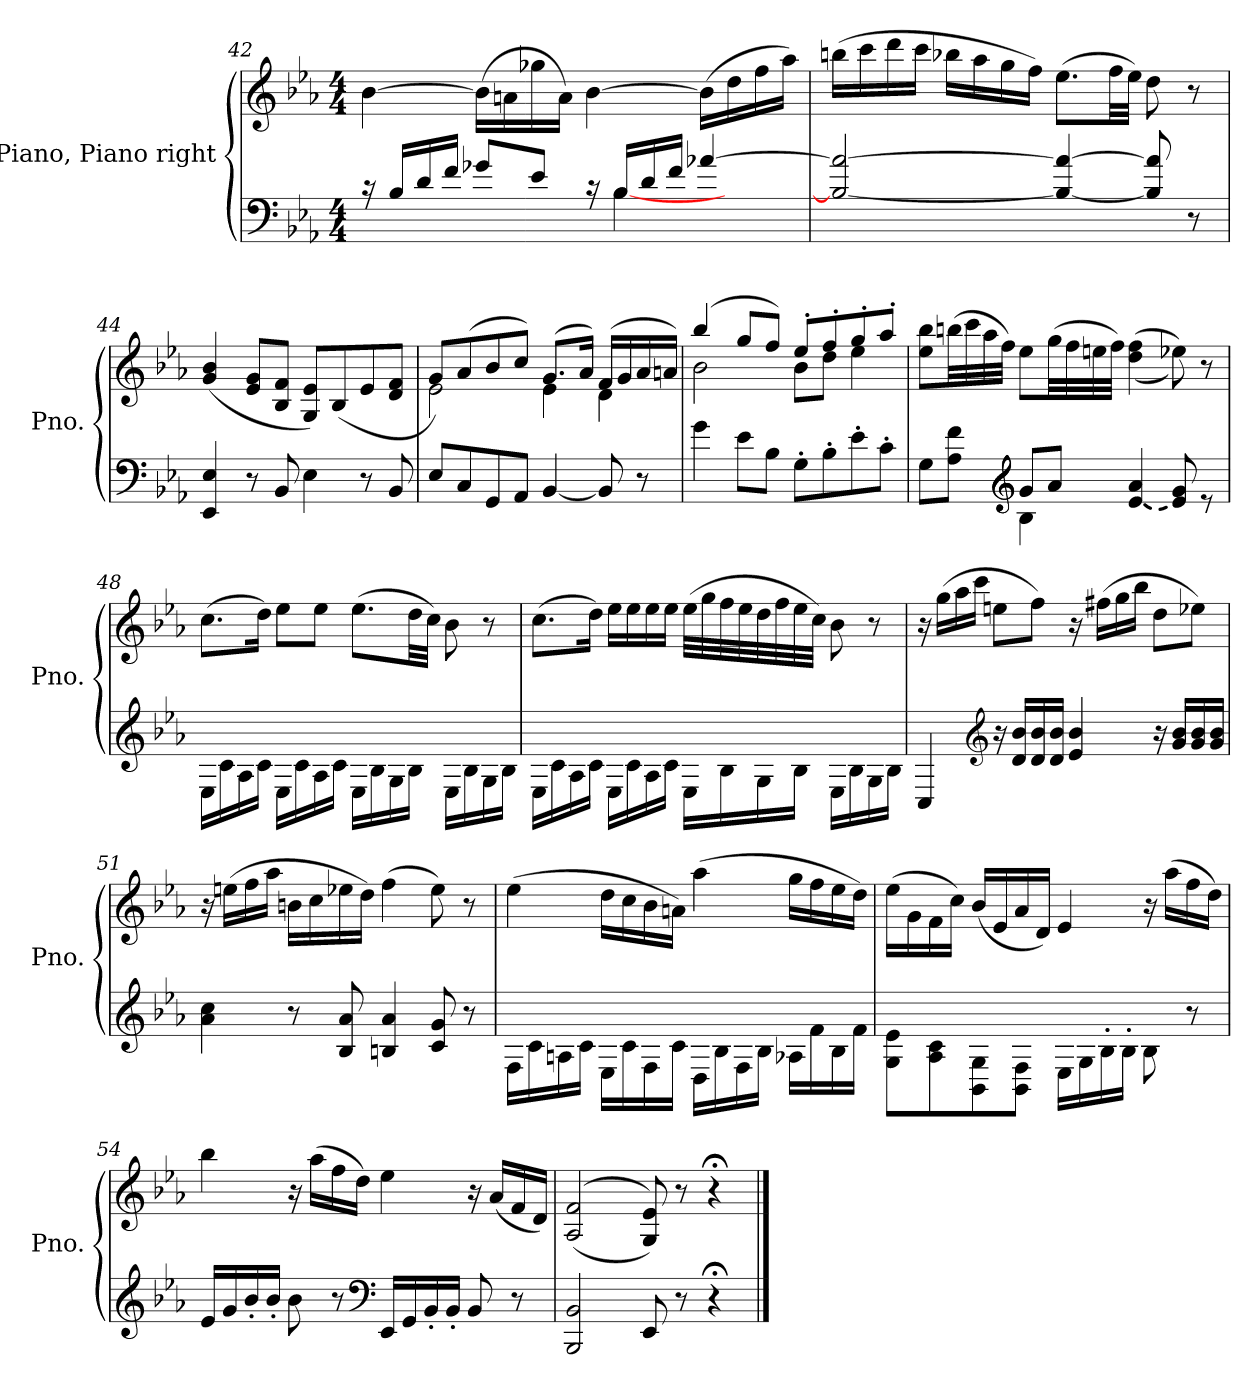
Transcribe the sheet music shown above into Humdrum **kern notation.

**kern	**kern
*part1	*part1
*staff2	*staff1
*I"Piano, Piano right	*
*I'Pno.	*
*clefF4	*clefG2
*k[b-e-a-]	*k[b-e-a-]
*M4/4	*M4/4
=42	=42
*^	*
16rc	16ryy	[4b-\
*v	*v	*
16B-/LL	.
16d/	.
16f/JJ	.
8g-X/L	(>16b-\LL]
.	16an\
8e-/J	16gg-X\
.	16a\JJ)
16rc	[4b-\
*^	*
16B-/LL	[4B-\	.
16d/	.	.
16f/JJ	.	.
[4a-X/	.	(>16b-\LL]
.	8.ryy	16dd\
.	.	16ff\
.	.	16aa-\JJ)
*v	*v	*
=43	=43
2B-/_ 2a-/_	(>16bbn\LL
.	16ccc\
.	16ddd\
.	16ccc\JJ
.	16bb-X\LL
.	16aa-\
.	16gg\
.	16ff\JJ)
4B-/_ 4a-/_	(>8.ee-\L
.	32ff\LL
.	32ee-\JJJ)
8B-/] 8a-/]	8dd\
8r	8r
=44	=44
4EE-/ 4E-/	(<4g/ 4b-/
8r	8e-/ 8g/L
8BB-/	8B-/ 8f/J
4E-\	8G/ 8e-/L)
.	(>8B-/
8r	8e-/
8BB-/	8d/ 8f/J
=45	=45
*	*^
8E-/L	8g/L)	2e-\
8C/	(>8a-/	.
8GG/	8b-/	.
8AA-/J	8cc/J)	.
[4BB-/	(>8.g/L	4e-\
.	16a-/Jk)	.
8BB-/]	(>16f/LL	4d\
.	16g/	.
8r	16a-/	.
.	16an/JJ)	.
=46	=46	=46
4g\	(>4bb-/	2b-\
8e-\L	8gg/L	.
8B-\J	8ff/J)	.
8G'\L	8ee-'/L	8b-\L
8B-'\	8ff'/	8dd\J
8e-'\	8gg'/	4ee-\
8c'\J	8aa-'/J	.
*	*v	*v
=47	=47
*^	*
8G\L	4ryy	8ee-\ 8bb-\L
8A-\ 8f\J	.	(>32bbn\LL
.	.	32ccc\
.	.	32aa-\
.	.	32ff\JJJ)
*clefG2	*	*
8g/L	4B-\	8ee-\L
8a-/J	.	(>32gg\LL
.	.	32ff\
.	.	32een\
.	.	32ff\JJJ)
!LO:T:n=1:dash	!	!
[4e-/ 4a-/	2ryy	(>(<4dd\ 4ff\
8e-/] 8g/	.	8ee-X\))
8re	.	8r
*v	*v	*
=48	=48
16E-\LL	(>8.cc\L
16c\	.
16A-\	.
16c\JJ	16dd\Jk)
16E-\LL	8ee-\L
16c\	.
16A-\	8ee-\J
16c\JJ	.
16E-\LL	(>8.ee-\L
16B-\	.
16G\	.
16B-\JJ	32dd\LL
.	32cc\JJJ)
16E-\LL	8b-\
16B-\	.
16G\	8r
16B-\JJ	.
=49	=49
16E-\LL	(>8.cc\L
16c\	.
16A-\	.
16c\JJ	16dd\Jk)
16E-\LL	16ee-\LL
16c\	16ee-\
16A-\	16ee-\
16c\JJ	16ee-\JJ
16E-\LL	(>32ee-\LLL
.	32gg\
16B-\	32ff\
.	32ee-\
16G\	32dd\
.	32ff\
16B-\JJ	32ee-\
.	32cc\JJJ)
16E-\LL	8b-\
16B-\	.
16G\	8r
16B-\JJ	.
=50	=50
4C/	16r
.	(>16gg\LL
.	16aa-\
.	16ccc\JJ
*clefG2	*
16r	8een\L
16d/ 16b-/LL	.
16d/ 16b-/	8ff\J)
16d/ 16b-/JJ	.
4e-/ 4b-/	16r
.	(>16ff#X\LL
.	16gg\
.	16bb-\JJ
16r	8dd\L
16g/ 16b-/LL	.
16g/ 16b-/	8ee-X\J)
16g/ 16b-/JJ	.
=51	=51
4a-\ 4cc\	16r
.	(>16een\LL
.	16ff\
.	16aa-\JJ
8r	16bn\LL
.	16cc\
8B-/ 8a-/	16ee-X\
.	16dd\JJ)
4Bn/ 4a-/	(>4ff\
8c/ 8g/	8ee-\)
8r	8r
=52	=52
16F\LL	(>4ee-\
16c\	.
16An\	.
16c\JJ	.
16E-\LL	16dd\LL
16c\	16cc\
16F\	16b-\
16c\JJ	16an\JJ)
16D\LL	(>4aa-\
16B-\	.
16F\	.
16B-\JJ	.
16A-X\LL	16gg\LL
16f\	16ff\
16B-\	16ee-\
16f\JJ	16dd\JJ)
=53	=53
8G\ 8e-\L	(>16ee-\LL
.	16g\
8A-\ 8c\	16f\
.	16cc\JJ)
8BB-\ 8G\	(<16b-/LL
.	16e-/
8BB-\ 8F\J	16a-/
.	16d/JJ)
16E-\LL	4e-/
16G\	.
16B-'\	.
16B-'\JJ	.
8B-\	16r
.	(>16aa-\LL
8r	16ff\
.	16dd\JJ)
=54	=54
16e-/LL	4bb-\
16g/	.
16b-'/	.
16b-'/JJ	.
8b-\	16r
.	(>16aa-\LL
8r	16ff\
.	16dd\JJ)
*clefF4	*
16EE-/LL	4ee-\
16GG/	.
16BB-'/	.
16BB-'/JJ	.
8BB-/	16r
.	(<16a-/LL
8r	16f/
.	16d/JJ)
=55	=55
2BBB-/ 2BB-/	(>(<2A-/ 2f/
8EE-/	8G/ 8e-/))
8r	8r
4r;	4r;<
==	==
*-	*-
